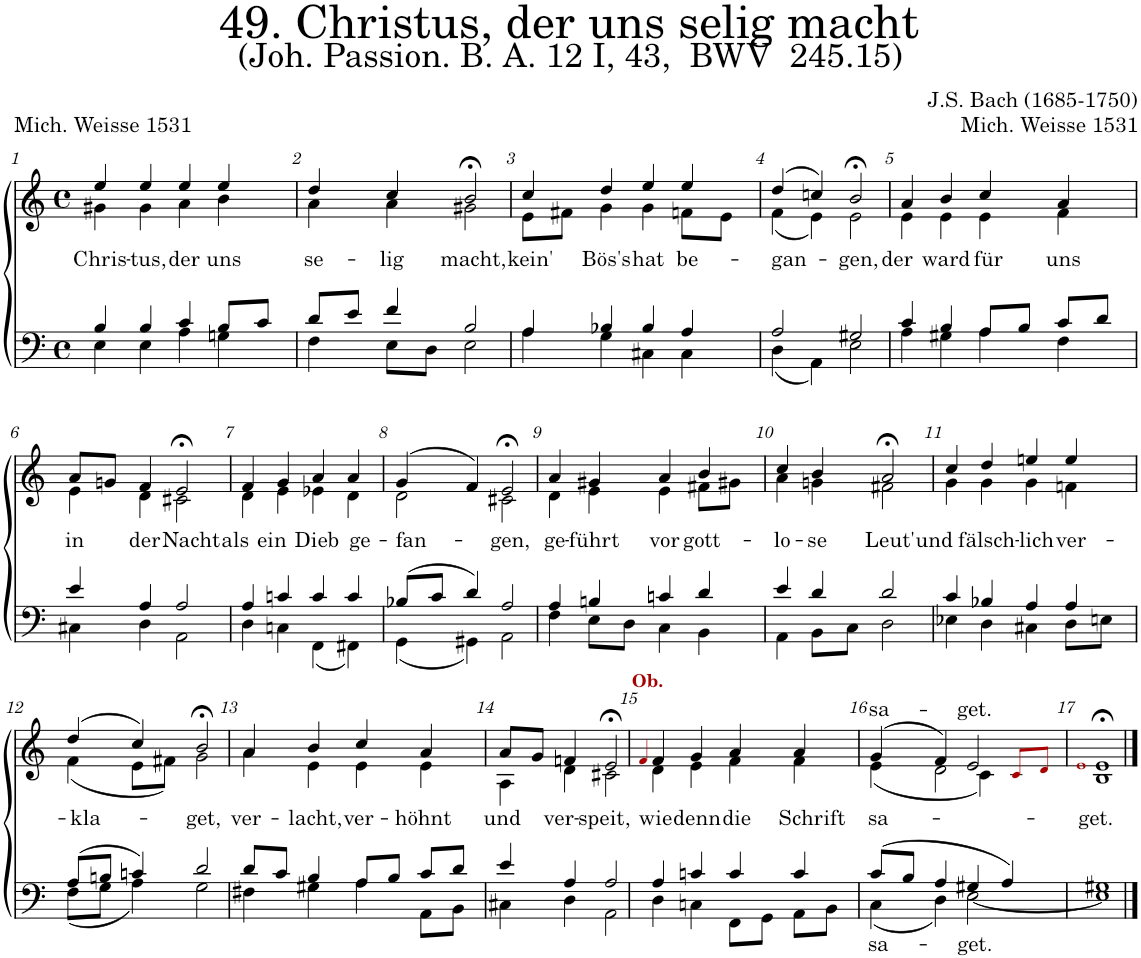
**kern	**text	**kern	**text	**text
*part2	*part2	*part1	*part1	*part1
*staff2	*staff2	*staff1	*staff1	*staff1
*I"Tenor/Bass	*	*I"Soprano/Alto	*	*
*clefF4	*	*clefG2	*	*
*k[]	*	*k[]	*	*
*M4/4	*	*M4/4	*	*
*met(c)	*	*met(c)	*	*
=1	=1	=1	=1	=1
*^	*	*	*	*
!	!	!	!	!LO:LY:b	!
*	*	*	*^	*	*
4B/	4E\	.	4ee;</	4g#X\	Chris-	.
!	!	!	!	!	!LO:LY:b	!
4B/	4E\	.	4ee,/	4g#\	-tus,	.
!	!	!	!	!	!LO:LY:b	!
4c/	4A\	.	4ee/	4a\	der	.
!	!	!	!	!	!LO:LY:b	!
8B/L	4Gn\	.	4ee/	4b\	uns	.
8c/J	.	.	.	.	.	.
=2	=2	=2	=2	=2	=2	=2
!	!	!	!	!	!LO:LY:b	!
8d/L	4F\	.	4dd;</	4a\	se-	.
8e/J	.	.	.	.	.	.
!	!	!	!	!	!LO:LY:b	!
4f/	8E\L	.	4cc/	4a\	-lig	.
.	8D\J	.	.	.	.	.
!	!	!	!	!	!LO:LY:b	!
2B/	2E\	.	2b;<,/	2g#X\	macht,	.
=3	=3	=3	=3	=3	=3	=3
!	!	!	!	!	!LO:LY:b	!
4A/	4A\	.	4cc;</	8e\L	kein'	.
.	.	.	.	8f#X\J	.	.
!	!	!	!	!	!LO:LY:b	!
4B-X/	4G\	.	4dd/	4g\	Bös's	.
!	!	!	!	!	!LO:LY:b	!
4B-/	4C#X\	.	4ee/	4g\	hat	.
!	!	!	!	!	!LO:LY:b	!
4A/	4C#\	.	4ee/	8fn\L	be-	.
.	.	.	.	8e\J	.	.
=4	=4	=4	=4	=4	=4	=4
!	!	!	!	!	!LO:LY:b	!
2A/	(4D\	.	(4dd;</	(4f\	-gan-	.
.	4AA\)	.	4ccn/)	4e\)	.	.
!	!	!	!	!	!LO:LY:b	!
2G#X/	2E\	.	2b;<,/	2e\	-gen,	.
=5	=5	=5	=5	=5	=5	=5
!	!	!	!	!	!LO:LY:b	!
4c/	4A\	.	4a;</	4e\	der	.
!	!	!	!	!	!LO:LY:b	!
4B/	4G#X\	.	4b/	4e\	ward	.
!	!	!	!	!	!LO:LY:b	!
8A/L	4A\	.	4cc/	4e\	für	.
8B/J	.	.	.	.	.	.
!	!	!	!	!	!LO:LY:b	!
8c/L	4F\	.	4a/	4f\	uns	.
8d/J	.	.	.	.	.	.
!!LO:LB:g=z	!!
=6	=6	=6	=6	=6	=6	=6
!	!	!	!	!	!LO:LY:b	!
4e/	4C#X\	.	8a;</L	4e\	in	.
.	.	.	8gn/J	.	.	.
!	!	!	!	!	!LO:LY:b	!
4A/	4D\	.	4f/	4d\	der	.
!	!	!	!	!	!LO:LY:b	!
2A/	2AA\	.	2e;<,/	2c#X\	Nacht	.
=7	=7	=7	=7	=7	=7	=7
!	!	!	!	!	!LO:LY:b	!
4A/	4D\	.	4f;</	4d\	als	.
!	!	!	!	!	!LO:LY:b	!
4cn/	4Cn\	.	4g/	4e\	ein	.
!	!	!	!	!	!LO:LY:b	!
4c/	(4FF\	.	4a/	4e-X\	Dieb	.
!	!	!	!	!	!LO:LY:b	!
4c/	4FF#X\)	.	4a/	4d\	ge-	.
=8	=8	=8	=8	=8	=8	=8
!	!	!	!	!	!LO:LY:b	!
(8B-X/L	(4GG\	.	(4g;</	2d\	-fan-	.
8c/J	.	.	.	.	.	.
4d/)	4GG#X\)	.	4f/)	.	.	.
!	!	!	!	!	!LO:LY:b	!
2A/	2AA\	.	2e;<,/	2c#X\	-gen,	.
=9	=9	=9	=9	=9	=9	=9
!	!	!	!	!	!LO:LY:b	!
4A/	4F\	.	4a;</	4d\	ge-	.
!	!	!	!	!	!LO:LY:b	!
4Bn/	8E\L	.	4g#X/	4e\	-führt	.
.	8D\J	.	.	.	.	.
!	!	!	!	!	!LO:LY:b	!
4cn/	4C\	.	4a/	4e\	vor	.
!	!	!	!	!	!LO:LY:b	!
4d/	4BB\	.	4b/	8f#X\L	gott-	.
.	.	.	.	8g#X\J	.	.
=10	=10	=10	=10	=10	=10	=10
!	!	!	!	!	!LO:LY:b	!
4e/	4AA\	.	4cc;</	4a\	-lo-	.
!	!	!	!	!	!LO:LY:b	!
4d/	8BB\L	.	4b/	4gn\	-se	.
.	8C\J	.	.	.	.	.
!	!	!	!	!	!LO:LY:b	!
2d/	2D\	.	2a;<,/	2f#X\	Leut'	.
=11	=11	=11	=11	=11	=11	=11
!	!	!	!	!	!LO:LY:b	!
4c/	4E-X\	.	4cc;</	4g\	und	.
!	!	!	!	!	!LO:LY:b	!
4B-X/	4D\	.	4dd/	4g\	fälsch-	.
!	!	!	!	!	!LO:LY:b	!
4A/	4C#X\	.	4een/	4g\	-lich	.
!	!	!	!	!	!LO:LY:b	!
4A/	8D\L	.	4ee/	4fn\	ver-	.
.	8En\J	.	.	.	.	.
!!LO:LB:g=z	!!
=12	=12	=12	=12	=12	=12	=12
!	!	!	!	!	!LO:LY:b	!
(8A/L	(8F\L	.	(4dd;</	(4f\	-kla-	.
8Bn/J	8G\J	.	.	.	.	.
4cn/)	4A\)	.	4cc/)	8e\L	.	.
.	.	.	.	8f#X\J)	.	.
!	!	!	!	!	!LO:LY:b	!
2d/	2G\	.	2b;<,/	2g\	-get,	.
=13	=13	=13	=13	=13	=13	=13
!	!	!	!	!	!LO:LY:b	!
8d/L	4F#X\	.	4a;</	4a\	ver-	.
8c/J	.	.	.	.	.	.
!	!	!	!	!	!LO:LY:b	!
4B^^/	4G#X^^\	.	4b^^,/	4e^^\	-lacht,	.
!	!	!	!	!	!LO:LY:b	!
8A/L	4A\	.	4cc/	4e\	ver-	.
8B/J	.	.	.	.	.	.
!	!	!	!	!	!LO:LY:b	!
8c/L	8AA\L	.	4a,/	4e\	-höhnt	.
8d/J	8BB\J	.	.	.	.	.
=14	=14	=14	=14	=14	=14	=14
!	!	!	!	!	!LO:LY:b	!
4e/	4C#X\	.	8a;</L	4A\	und	.
.	.	.	8g/J	.	.	.
!	!	!	!	!	!LO:LY:b	!
4A/	4D\	.	4fn/	4d\	ver-	.
!	!	!	!	!	!LO:LY:b	!
2A/	2AA\	.	2e;<,/	2c#X\	-speit,	.
=15	=15	=15	=15	=15	=15	=15
!	!	!	!LO:TX:a:B:color=#AA0000:t=Ob.	!	!	!
!	!	!	!	!	!LO:LY:b	!
*	*	*	*	*^	*	*
4A/	4D\	.	4f;</	4d\	4fi/	wie	.
!	!	!	!	!	!	!LO:LY:b	!
4cn/	4Cn\	.	4g/	4e\	2.ryy	denn	.
!	!	!	!	!	!	!LO:LY:b	!
4c/	8FF\L	.	4a/	4f\	.	die	.
.	8GG\J	.	.	.	.	.	.
!	!	!	!	!	!	!LO:LY:b	!
4c/	8AA\L	.	4a/	4f\	.	Schrift	.
.	8BB\J	.	.	.	.	.	.
=16	=16	=16	=16	=16	=16	=16	=16
!	!	!LO:LY:b	!	!	!	!LO:LY:b	!LO:LY:a
(8c/L	(4C\	sa-	(4g;</	(4e\	2.ryy	sa-	sa-
8B/J	.	.	.	.	.	.	.
4A/	4D\)	.	4f/)	2d\	.	.	.
!	!	!LO:LY:b	!	!	!	!	!LO:LY:a
4G#X/	[2E\	-get.	2e/	.	.	.	get.
4A/)	.	.	.	4c\)	8ci/L	.	.
.	.	.	.	.	8di/J	.	.
=17	=17	=17	=17	=17	=17	=17	=17
!	!	!	!	!	!	!LO:LY:b	!
1G#X	1E]	.	1e;<	1B	1e!i	-get.	.
*v	*v	*	*	*	*	*	*
*	*	*v	*v	*v	*	*
==	==	==	==	==
*-	*-	*-	*-	*-
